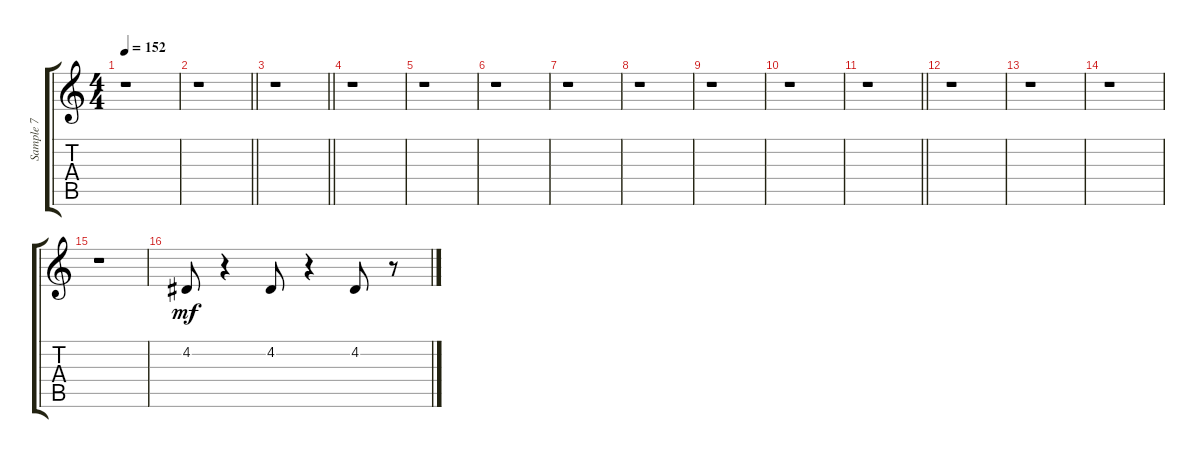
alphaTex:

\track ("Sample 7" "Sample 7") {instrument lead3calliope}
\staff {score tabs}
\tuning (E4 B3 G3 D3 A2 E2) {hide}
\ts (4 4)
\tempo 152
\clef g2
\ks c
r.1{dy f} |
\barLineRight lightlight
r.1 |
\section ("" " ")
\barLineRight lightlight
r.1 |
\section ("" " ")
r.1 |
r.1 |
r.1 |
r.1 |
r.1 |
r.1 |
r.1 |
\barLineRight lightlight
r.1 |
\section ("" " ")
r.1 |
r.1 |
r.1 |
r.1 |
4.2.8{dy mf} r.4 4.2.8 r.4 4.2.8 r.8
